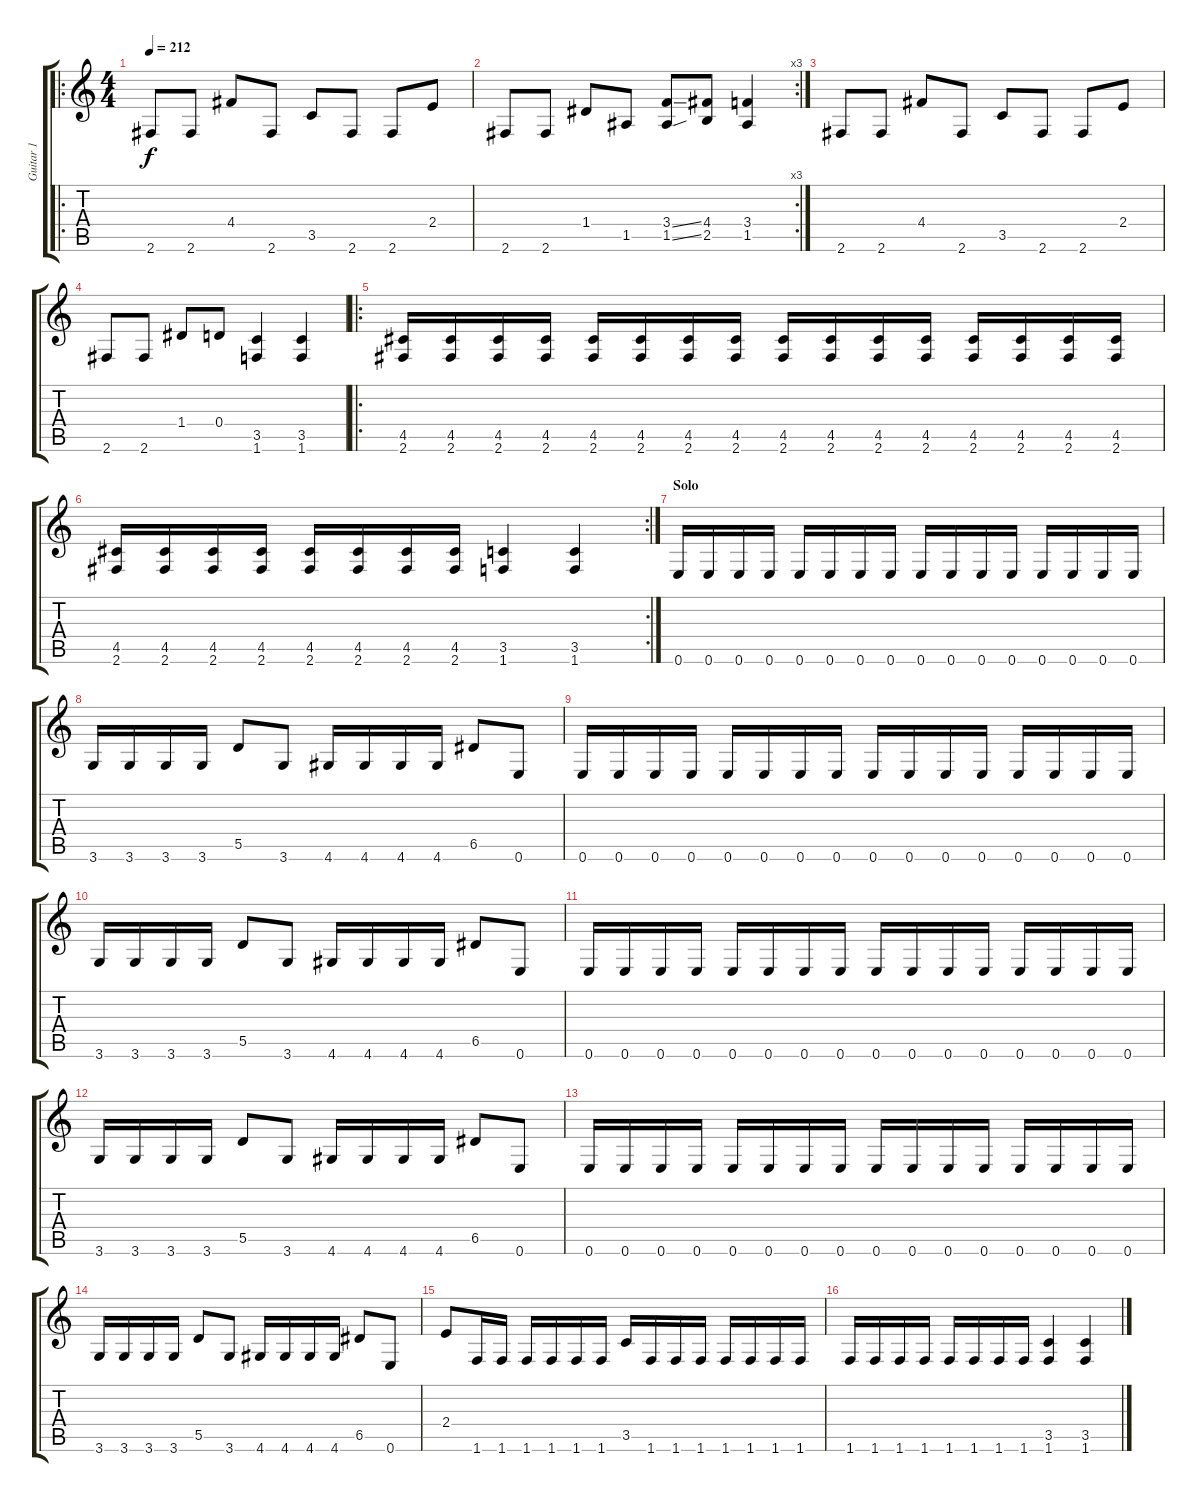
\track ("Guitar 1" "Guitar 1") {instrument distortionguitar}
\staff {score tabs}
\tuning (E4 B3 G3 D3 A2 E2) {hide}
\ro
\ts (4 4)
\tempo 212
\clef g2
\ks c
2.6.8{dy f} 2.6.8 4.4.8 2.6.8 3.5.8 2.6.8 2.6.8 2.4.8 |
\rc 3
2.6.8 2.6.8 1.4.8 1.5.8 (3.4{ss} 1.5{ss}).8 (4.4 2.5).8 (3.4 1.5).4 |
2.6.8 2.6.8 4.4.8 2.6.8 3.5.8 2.6.8 2.6.8 2.4.8 |
2.6.8 2.6.8 1.4.8 0.4.8 (3.5 1.6).4 (3.5 1.6).4 |
\ro
(4.5 2.6).16 (4.5 2.6).16 (4.5 2.6).16 (4.5 2.6).16 (4.5 2.6).16 (4.5 2.6).16 (4.5 2.6).16 (4.5 2.6).16 (4.5 2.6).16 (4.5 2.6).16 (4.5 2.6).16 (4.5 2.6).16 (4.5 2.6).16 (4.5 2.6).16 (4.5 2.6).16 (4.5 2.6).16 |
\rc 2
(4.5 2.6).16 (4.5 2.6).16 (4.5 2.6).16 (4.5 2.6).16 (4.5 2.6).16 (4.5 2.6).16 (4.5 2.6).16 (4.5 2.6).16 (3.5 1.6).4 (3.5 1.6).4 |
\section ("" "Solo")
0.6.16 0.6.16 0.6.16 0.6.16 0.6.16 0.6.16 0.6.16 0.6.16 0.6.16 0.6.16 0.6.16 0.6.16 0.6.16 0.6.16 0.6.16 0.6.16 |
3.6.16 3.6.16 3.6.16 3.6.16 5.5.8 3.6.8 4.6.16 4.6.16 4.6.16 4.6.16 6.5.8 0.6.8 |
0.6.16 0.6.16 0.6.16 0.6.16 0.6.16 0.6.16 0.6.16 0.6.16 0.6.16 0.6.16 0.6.16 0.6.16 0.6.16 0.6.16 0.6.16 0.6.16 |
3.6.16 3.6.16 3.6.16 3.6.16 5.5.8 3.6.8 4.6.16 4.6.16 4.6.16 4.6.16 6.5.8 0.6.8 |
0.6.16 0.6.16 0.6.16 0.6.16 0.6.16 0.6.16 0.6.16 0.6.16 0.6.16 0.6.16 0.6.16 0.6.16 0.6.16 0.6.16 0.6.16 0.6.16 |
3.6.16 3.6.16 3.6.16 3.6.16 5.5.8 3.6.8 4.6.16 4.6.16 4.6.16 4.6.16 6.5.8 0.6.8 |
0.6.16 0.6.16 0.6.16 0.6.16 0.6.16 0.6.16 0.6.16 0.6.16 0.6.16 0.6.16 0.6.16 0.6.16 0.6.16 0.6.16 0.6.16 0.6.16 |
3.6.16 3.6.16 3.6.16 3.6.16 5.5.8 3.6.8 4.6.16 4.6.16 4.6.16 4.6.16 6.5.8 0.6.8 |
2.4.8 1.6.16 1.6.16 1.6.16 1.6.16 1.6.16 1.6.16 3.5.16 1.6.16 1.6.16 1.6.16 1.6.16 1.6.16 1.6.16 1.6.16 |
1.6.16 1.6.16 1.6.16 1.6.16 1.6.16 1.6.16 1.6.16 1.6.16 (3.5 1.6).4 (3.5 1.6).4
